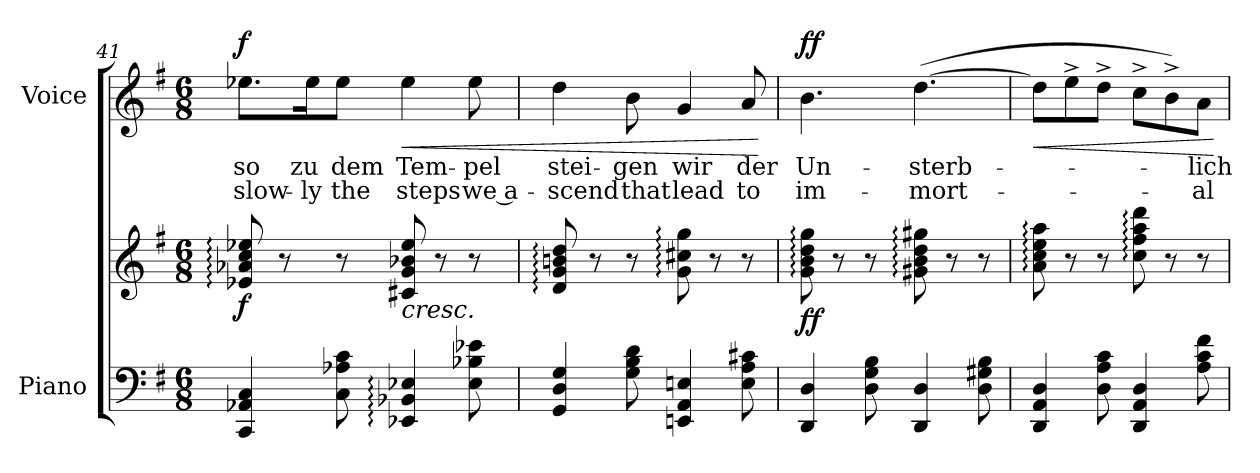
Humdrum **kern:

**kern	**kern	**dynam	**kern	**text	**text	**dynam
*part2	*part2	*part2	*part1	*part1	*part1	*part1
*staff3	*staff2	*staff2/3	*staff1	*staff1	*staff1	*staff1
*I"Piano	*	*	*I"Voice	*	*	*
*I'Pno	*	*	*	*	*	*
*clefF4	*clefG2	*	*clefG2	*	*	*
*k[f#]	*k[f#]	*	*k[f#]	*	*	*
*M6/8	*M6/8	*	*M6/8	*	*	*
=41	=41	=41	=41	=41	=41	=41
!	!	!LO:DY:b	!	!LO:LY:b	!LO:LY:b	!LO:DY:a
4CC/ 4AA-X/ 4C/	8e-X/: 8a-X/: 8cc/: 8ee-X/:	f	8.ee-X\L	so	slow-	f
.	8r	.	.	.	.	.
!	!	!	!	!LO:LY:b	!LO:LY:b	!
.	.	.	16ee-\K	zu	-ly	.
!	!	!	!	!LO:LY:b	!LO:LY:b	!
8C\ 8A-X\ 8c\	8r	.	8ee-\J	dem	the	.
!	!	!LO:HP:b	!	!LO:LY:b	!LO:LY:b	!LO:HP:b
4EE-X/: 4BB-X/: 4E-X/:	8c#X/ 8g/ 8b-X/ 8ee-/	<	4ee-\	Tem-	steps	<
.	8r	.	.	.	.	.
!	!	!	!	!LO:LY:b	!LO:LY:b	!
8E-\ 8B-X\ 8e-X\	8r	.	8ee-\	-pel	we a-	.
=42	=42	=42	=42	=42	=42	=42
!	!	!	!	!LO:LY:b	!LO:LY:b	!
4GG/ 4D/ 4G/	8d/: 8g/: 8bn/: 8dd/:	.	4dd\	stei-	-scend	.
.	8r	.	.	.	.	.
!	!	!	!	!LO:LY:b	!LO:LY:b	!
8G\ 8B\ 8d\	8r	.	8b\	-gen	that	.
!	!	!	!	!LO:LY:b	!LO:LY:b	!
4EEn/ 4AA/ 4En/	8g\: 8cc#X\: 8gg\:	.	4g/	wir	lead	.
.	8r	.	.	.	.	.
!	!	!	!	!LO:LY:b	!LO:LY:b	!
8E\ 8A\ 8c#X\	8r	.	8a/	der	to	.
.	.	.	.	.	.	[
!!LO:LB:g=z
=43	=43	=43	=43	=43	=43	=43
!	!	!LO:DY:b	!	!LO:LY:b	!LO:LY:b	!LO:DY:a
4DD/ 4D/	8g\: 8b\: 8dd\: 8gg\:	ff	4.b\	Un-	im-	ff
.	8r	.	.	.	.	.
8D\ 8G\ 8B\	8r	.	.	.	.	.
!	!	!	!	!LO:LY:b	!LO:LY:b	!
4DD/ 4D/	8g#X\: 8b\: 8dd\: 8gg#X\:	.	(>[4.dd\	-sterb-	-mort-	.
.	8r	.	.	.	.	.
8D\ 8G#X\ 8B\	8r	.	.	.	.	.
=44	=44	=44	=44	=44	=44	=44
!	!	!	!	!	!	!LO:HP:b
4DD/ 4AA/ 4D/	8a\: 8cc\: 8ee\: 8aa\:	.	8dd\L]	.	.	<
.	8r	.	8ee^\	.	.	.
8D\ 8A\ 8c\	8r	.	8dd^\J	.	.	.
4DD/ 4AA/ 4D/	8cc\: 8ff#\: 8aa\: 8ddd\:	.	8cc^\L	.	.	.
.	8r	.	8b^\)	.	.	.
!	!	!	!	!LO:LY:b	!LO:LY:b	!
8A\ 8c\ 8f#\	8r	[	8a\J	-lich-	-al	.
.	.	.	.	.	.	[
=	=	=	=	=	=	=
*-	*-	*-	*-	*-	*-	*-
